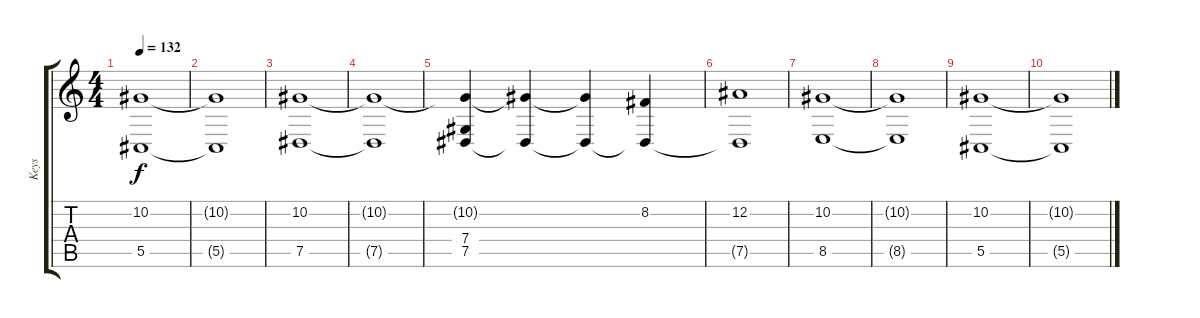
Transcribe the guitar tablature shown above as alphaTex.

\track ("Keys" "Keys") {instrument lead8bassandlead}
\staff {score tabs}
\tuning (Eb4 Bb3 Gb3 Db3 Ab2 Db2) {hide}
\ts (4 4)
\tempo 132
\clef g2
\ks c
(10.2 5.5).1{dy f} |
(10.2{t} 5.5{t}).1 |
(10.2 7.5).1 |
(10.2{t} 7.5{t}).1 |
(10.2{t} 7.4 7.5).4 (10.2{t} 7.5{t}).4 (10.2{t} 7.5{t}).4 (8.2 7.5{t}).4 |
(12.2 7.5{t}).1 |
(10.2 8.5).1 |
(10.2{t} 8.5{t}).1 |
(10.2 5.5).1 |
(10.2{t} 5.5{t}).1
